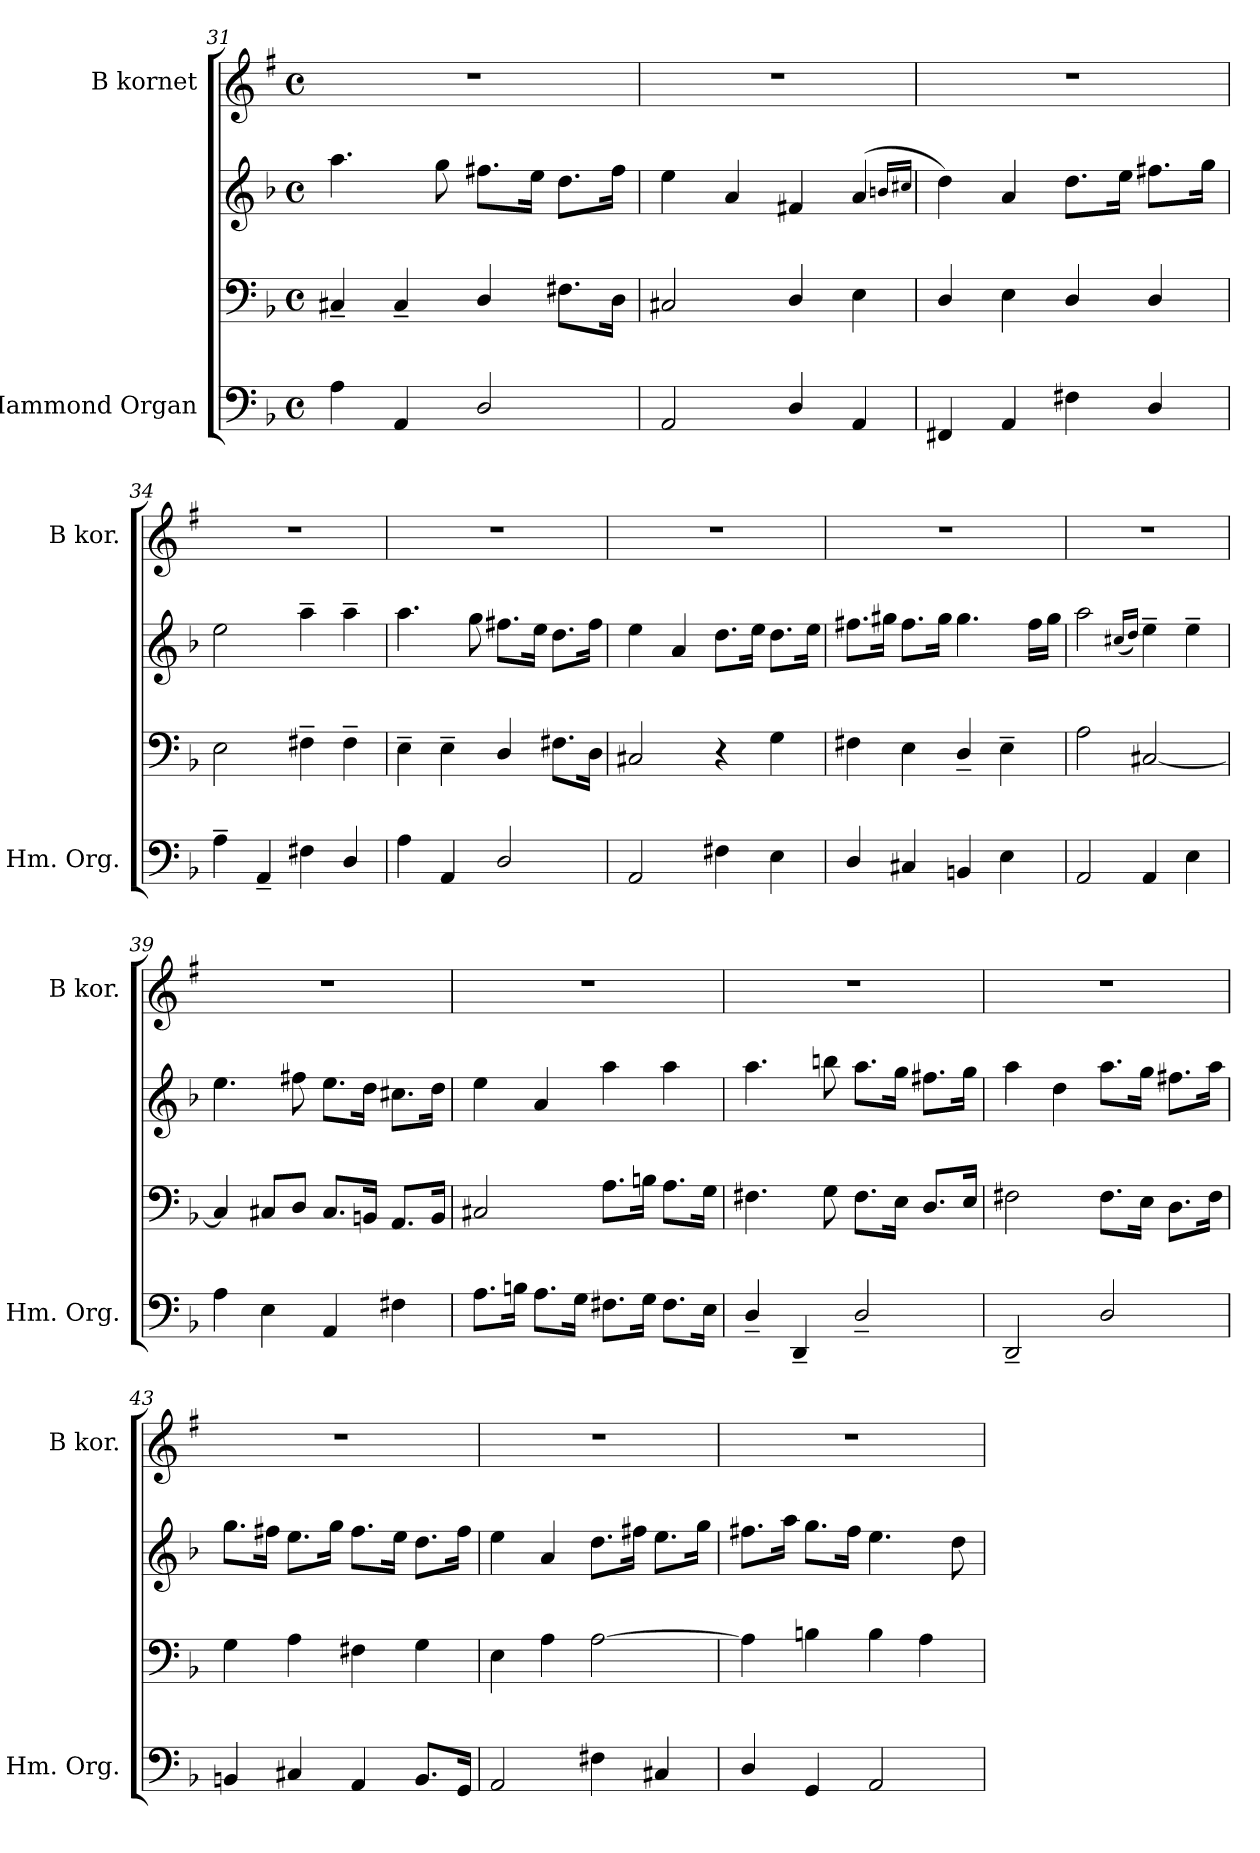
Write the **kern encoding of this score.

**kern	**kern	**kern	**kern
*part2	*part2	*part2	*part1
*staff4	*staff3	*staff2	*staff1
*I"Hammond Organ	*	*	*I"B kornet
*I'Hm. Org.	*	*	*I'B kor.
!!LO:LB:g=z
*clefF4	*clefF4	*clefG2	*clefG2
*	*	*	*ITrd1c2
*k[b-]	*k[b-]	*k[b-]	*k[b-]
*M4/4	*M4/4	*M4/4	*M4/4
*met(c)	*met(c)	*met(c)	*met(c)
=31	=31	=31	=31
4A\	4C#X~/	4.aa\	1r
4AA/	4C#~/	.	.
.	.	8gg\	.
2D/	4D/	8.ff#X\L	.
.	.	16ee\Jk	.
.	8.F#X\L	8.dd\L	.
.	16D\Jk	16ff#\Jk	.
=32	=32	=32	=32
2AA/	2C#X/	4ee\	1r
.	.	4a/	.
4D/	4D/	4f#X/	.
4AA/	4E\	(4a/	.
.	.	16qbn/LL	.
.	.	16qcc#X/JJ	.
=33	=33	=33	=33
4FF#X/	4D/	4dd\)	1r
4AA/	4E\	4a/	.
4F#X\	4D/	8.dd\L	.
.	.	16ee\Jk	.
4D/	4D/	8.ff#X\L	.
.	.	16gg\Jk	.
=34	=34	=34	=34
4A~\	2E\	2ee\	1r
4AA~/	.	.	.
4F#X\	4F#X~\	4aa~\	.
4D/	4F#~\	4aa~\	.
!!LO:LB:g=z
=35	=35	=35	=35
4A\	4E~\	4.aa\	1r
4AA/	4E~\	.	.
.	.	8gg\	.
2D/	4D/	8.ff#X\L	.
.	.	16ee\Jk	.
.	8.F#X\L	8.dd\L	.
.	16D\Jk	16ff#\Jk	.
=36	=36	=36	=36
2AA/	2C#X/	4ee\	1r
.	.	4a/	.
4F#X\	4r	8.dd\L	.
.	.	16ee\Jk	.
4E\	4G\	8.dd\L	.
.	.	16ee\Jk	.
=37	=37	=37	=37
4D/	4F#X\	8.ff#X\L	1r
.	.	16gg#X\Jk	.
4C#X/	4E\	8.ff#\L	.
.	.	16gg#\Jk	.
4BBn/	4D~/	4.gg#\	.
4E\	4E~\	.	.
.	.	16ff#\LL	.
.	.	16gg#\JJ	.
=38	=38	=38	=38
2AA/	2A\	2aa\	1r
.	.	(16qcc#X/LL	.
.	.	16qdd/JJ)	.
4AA/	[2C#X/	4ee~\	.
4E\	.	4ee~\	.
!!LO:PB:g=z
=39	=39	=39	=39
4A\	4C#/]	4.ee\	1r
4E\	8C#X/L	.	.
.	8D/J	8ff#X\	.
4AA/	8.C#/L	8.ee\L	.
.	16BBn/Jk	16dd\Jk	.
4F#X\	8.AA/L	8.cc#X\L	.
.	16BB/Jk	16dd\Jk	.
=40	=40	=40	=40
8.A\L	2C#X/	4ee\	1r
16Bn\Jk	.	.	.
8.A\L	.	4a/	.
16G\Jk	.	.	.
8.F#X\L	8.A\L	4aa\	.
16G\Jk	16Bn\Jk	.	.
8.F#\L	8.A\L	4aa\	.
16E\Jk	16G\Jk	.	.
=41	=41	=41	=41
4D~/	4.F#X\	4.aa\	1r
4DD~/	.	.	.
.	8G\	8bbn\	.
2D~/	8.F#\L	8.aa\L	.
.	16E\Jk	16gg\Jk	.
.	8.D/L	8.ff#X\L	.
.	16E/Jk	16gg\Jk	.
=42	=42	=42	=42
2DD~/	2F#X\	4aa\	1r
.	.	4dd\	.
2D/	8.F#\L	8.aa\L	.
.	16E\Jk	16gg\Jk	.
.	8.D\L	8.ff#X\L	.
.	16F#\Jk	16aa\Jk	.
!!LO:LB:g=z
=43	=43	=43	=43
4BBn/	4G\	8.gg\L	1r
.	.	16ff#X\Jk	.
4C#X/	4A\	8.ee\L	.
.	.	16gg\Jk	.
4AA/	4F#X\	8.ff#\L	.
.	.	16ee\Jk	.
8.BB/L	4G\	8.dd\L	.
16GG/Jk	.	16ff#\Jk	.
=44	=44	=44	=44
2AA/	4E\	4ee\	1r
.	4A\	4a/	.
4F#X\	[2A\	8.dd\L	.
.	.	16ff#X\Jk	.
4C#X/	.	8.ee\L	.
.	.	16gg\Jk	.
=45	=45	=45	=45
4D/	4A\]	8.ff#X\L	1r
.	.	16aa\Jk	.
4GG/	4Bn\	8.gg\L	.
.	.	16ff#\Jk	.
2AA/	4B\	4.ee\	.
.	4A\	.	.
.	.	8dd\	.
=	=	=	=
*-	*-	*-	*-
